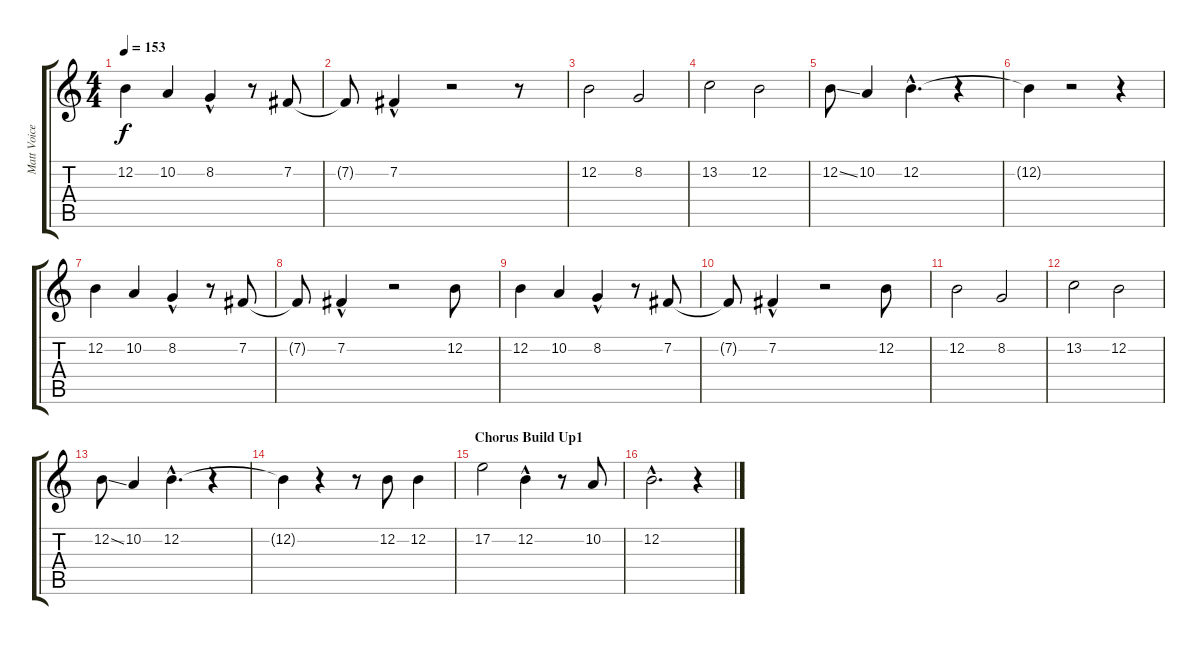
\track ("Matt Voice" "Matt Voice") {instrument synthvoice}
\staff {score tabs}
\tuning (E4 B3 G3 D3 A2 E2) {hide}
\ts (4 4)
\tempo 153
\clef g2
\ks c
12.2.4{dy f} 10.2.4 8.2{hac}.4 r.8 7.2.8 |
7.2{t}.8 7.2{hac}.4 r.2 r.8 |
12.2.2 8.2.2 |
13.2.2 12.2.2 |
12.2{ss}.8 10.2.4 12.2{hac}.4{d} r.4 |
12.2{t}.4 r.2 r.4 |
12.2.4 10.2.4 8.2{hac}.4 r.8 7.2.8 |
7.2{t}.8 7.2{hac}.4 r.2 12.2.8 |
12.2.4 10.2.4 8.2{hac}.4 r.8 7.2.8 |
7.2{t}.8 7.2{hac}.4 r.2 12.2.8 |
12.2.2 8.2.2 |
13.2.2 12.2.2 |
12.2{ss}.8 10.2.4 12.2{hac}.4{d} r.4 |
12.2{t}.4 r.4 r.8 12.2.8 12.2.4 |
\section ("" "Chorus Build Up1")
17.2.2 12.2{hac}.4 r.8 10.2.8 |
12.2{hac}.2{d} r.4
